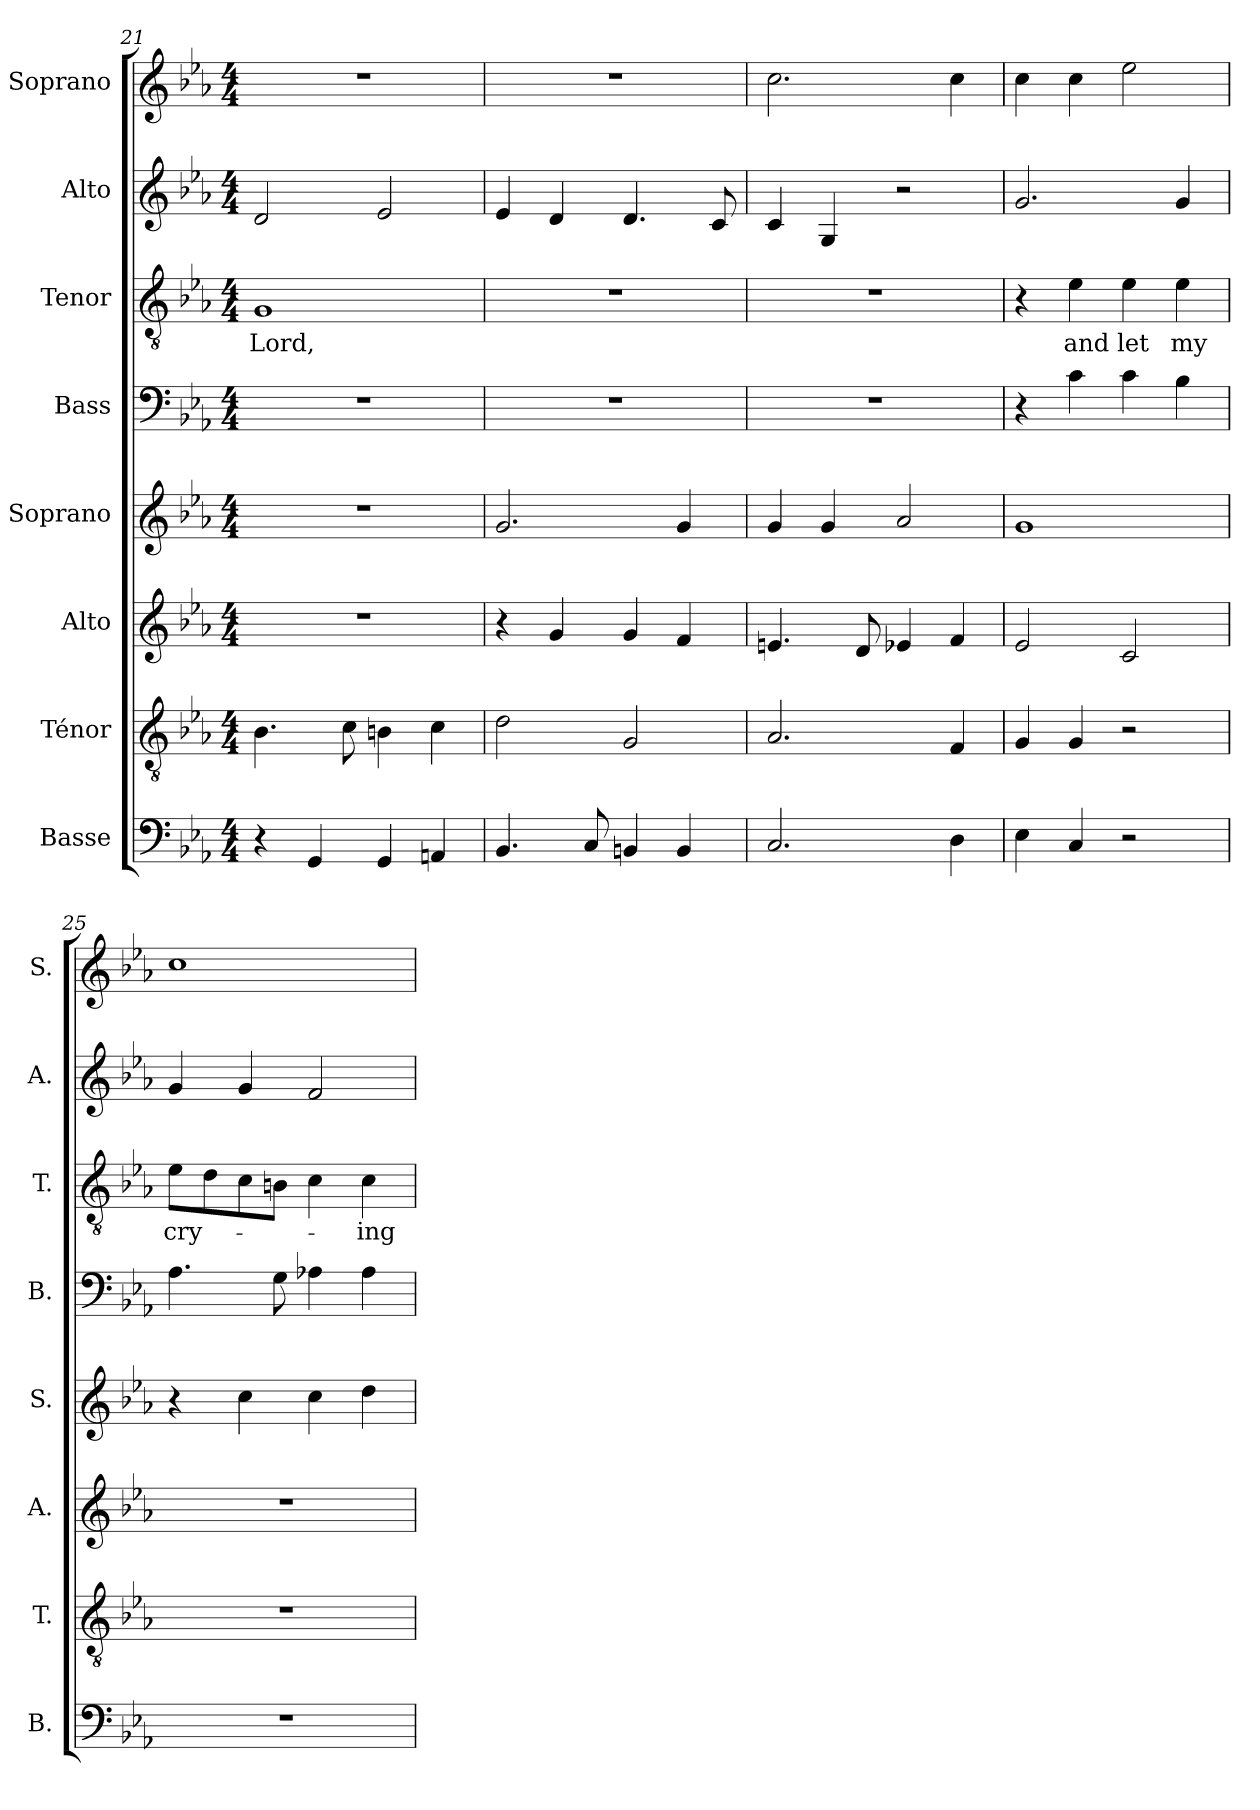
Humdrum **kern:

**kern	**kern	**kern	**kern	**kern	**kern	**text	**kern	**kern
*part8	*part7	*part6	*part5	*part4	*part3	*part3	*part2	*part1
*staff8	*staff7	*staff6	*staff5	*staff4	*staff3	*staff3	*staff2	*staff1
*I"Basse	*I"Ténor	*I"Alto	*I"Soprano	*I"Bass	*I"Tenor	*	*I"Alto	*I"Soprano
*I'B.	*I'T.	*I'A.	*I'S.	*I'B.	*I'T.	*	*I'A.	*I'S.
*clefF4	*clefGv2	*clefG2	*clefG2	*clefF4	*clefGv2	*	*clefG2	*clefG2
*k[b-e-a-]	*k[b-e-a-]	*k[b-e-a-]	*k[b-e-a-]	*k[b-e-a-]	*k[b-e-a-]	*	*k[b-e-a-]	*k[b-e-a-]
*M4/4	*M4/4	*M4/4	*M4/4	*M4/4	*M4/4	*	*M4/4	*M4/4
=21	=21	=21	=21	=21	=21	=21	=21	=21
!	!	!	!	!	!	!LO:LY:b	!	!
4r	4.B-\	1r	1r	1r	1G	Lord,	2d/	1r
4GG/	.	.	.	.	.	.	.	.
.	8c\	.	.	.	.	.	.	.
4GG/	4Bn\	.	.	.	.	.	2e-/	.
4AAn/	4c\	.	.	.	.	.	.	.
=22	=22	=22	=22	=22	=22	=22	=22	=22
4.BB-/	2d\	4r	2.g/	1r	1r	.	4e-/	1r
.	.	4g/	.	.	.	.	4d/	.
8C/	.	.	.	.	.	.	.	.
4BBn/	2G/	4g/	.	.	.	.	4.d/	.
4BB/	.	4f/	4g/	.	.	.	.	.
.	.	.	.	.	.	.	8c/	.
=23	=23	=23	=23	=23	=23	=23	=23	=23
2.C/	2.A-/	4.en/	4g/	1r	1r	.	4c/	2.cc\
.	.	.	4g/	.	.	.	4G/	.
.	.	8d/	.	.	.	.	.	.
.	.	4e-X/	2a-/	.	.	.	2r	.
4D\	4F/	4f/	.	.	.	.	.	4cc\
=24	=24	=24	=24	=24	=24	=24	=24	=24
4E-\	4G/	2e-/	1g	4r	4r	.	2.g/	4cc\
!	!	!	!	!	!	!LO:LY:b	!	!
4C/	4G/	.	.	4c\	4e-\	and	.	4cc\
!	!	!	!	!	!	!LO:LY:b	!	!
2r	2r	2c/	.	4c\	4e-\	let	.	2ee-\
!	!	!	!	!	!	!LO:LY:b	!	!
.	.	.	.	4B-\	4e-\	my	4g/	.
!!LO:PB:g=z
=25	=25	=25	=25	=25	=25	=25	=25	=25
*	*	*	*	*	*	*	*	*MM80
!	!	!	!	!	!	!LO:LY:b	!	!
1r	1r	1r	4r	4.A-\	8e-\L	cry-	4g/	1cc
.	.	.	.	.	8d\	.	.	.
.	.	.	4cc\	.	8c\	.	4g/	.
.	.	.	.	8G\	8Bn\J	.	.	.
.	.	.	4cc\	4A-X\	4c\	.	2f/	.
!	!	!	!	!	!	!LO:LY:b	!	!
.	.	.	4dd\	4A-\	4c\	-ing	.	.
=	=	=	=	=	=	=	=	=
*-	*-	*-	*-	*-	*-	*-	*-	*-
